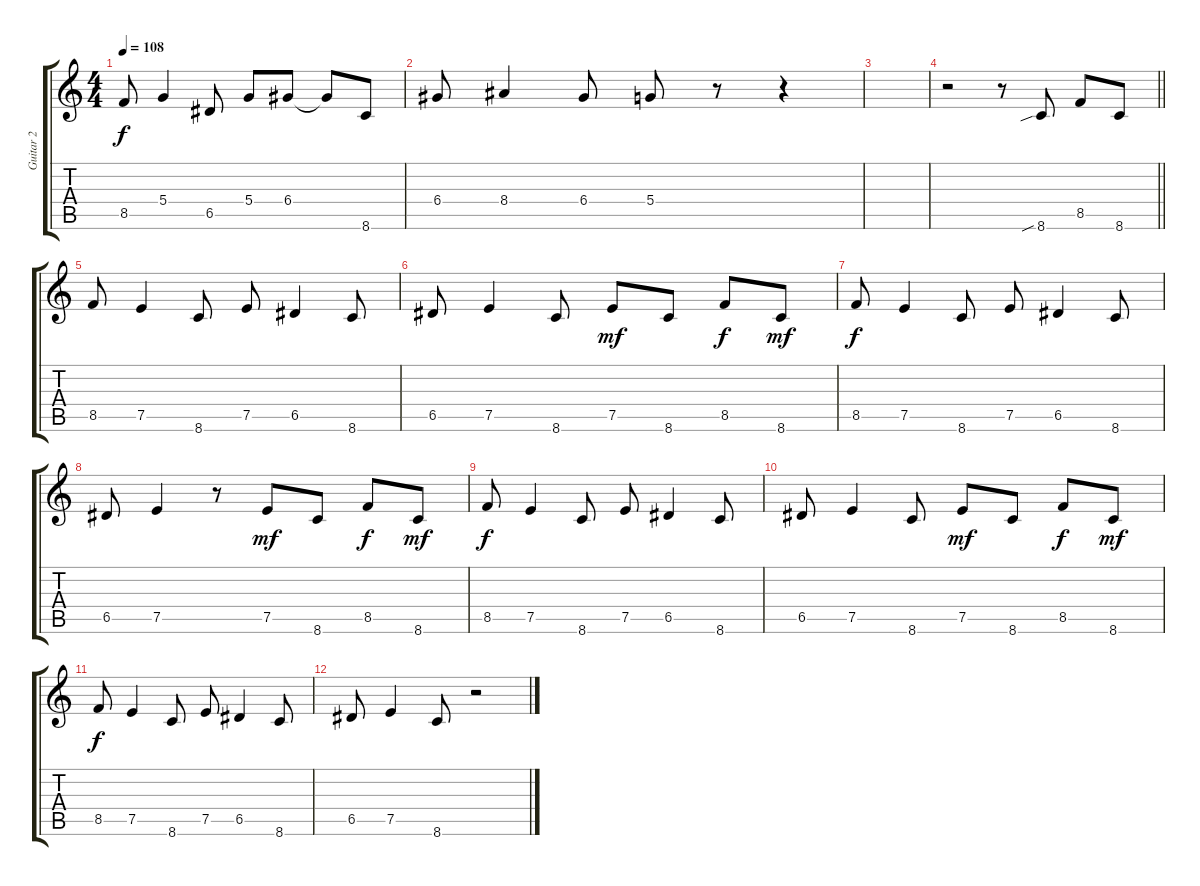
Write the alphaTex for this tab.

\track ("Guitar 2" "Guitar 2") {instrument acousticguitarsteel}
\staff {score tabs}
\tuning (E4 B3 G3 D3 A2 E2) {hide}
\ts (4 4)
\tempo 108
\clef g2
\ks c
8.5.8{dy f} 5.4.4 6.5.8 5.4.8 6.4.8 6.4{t}.8 8.6.8 |
6.4.8 8.4.4 6.4.8 5.4.8 r.8 r.4 |
|
\barLineRight lightlight
r.2 r.8 8.6{sib}.8 8.5.8 8.6.8 |
8.5.8 7.5.4 8.6.8 7.5.8 6.5.4 8.6.8 |
6.5.8 7.5.4 8.6.8 7.5.8{dy mf} 8.6.8 8.5.8{dy f} 8.6.8{dy mf} |
8.5.8{dy f} 7.5.4 8.6.8 7.5.8 6.5.4 8.6.8 |
6.5.8 7.5.4 r.8 7.5.8{dy mf} 8.6.8 8.5.8{dy f} 8.6.8{dy mf} |
8.5.8{dy f} 7.5.4 8.6.8 7.5.8 6.5.4 8.6.8 |
6.5.8 7.5.4 8.6.8 7.5.8{dy mf} 8.6.8 8.5.8{dy f} 8.6.8{dy mf} |
8.5.8{dy f} 7.5.4 8.6.8 7.5.8 6.5.4 8.6.8 |
6.5.8 7.5.4 8.6.8 r.2
